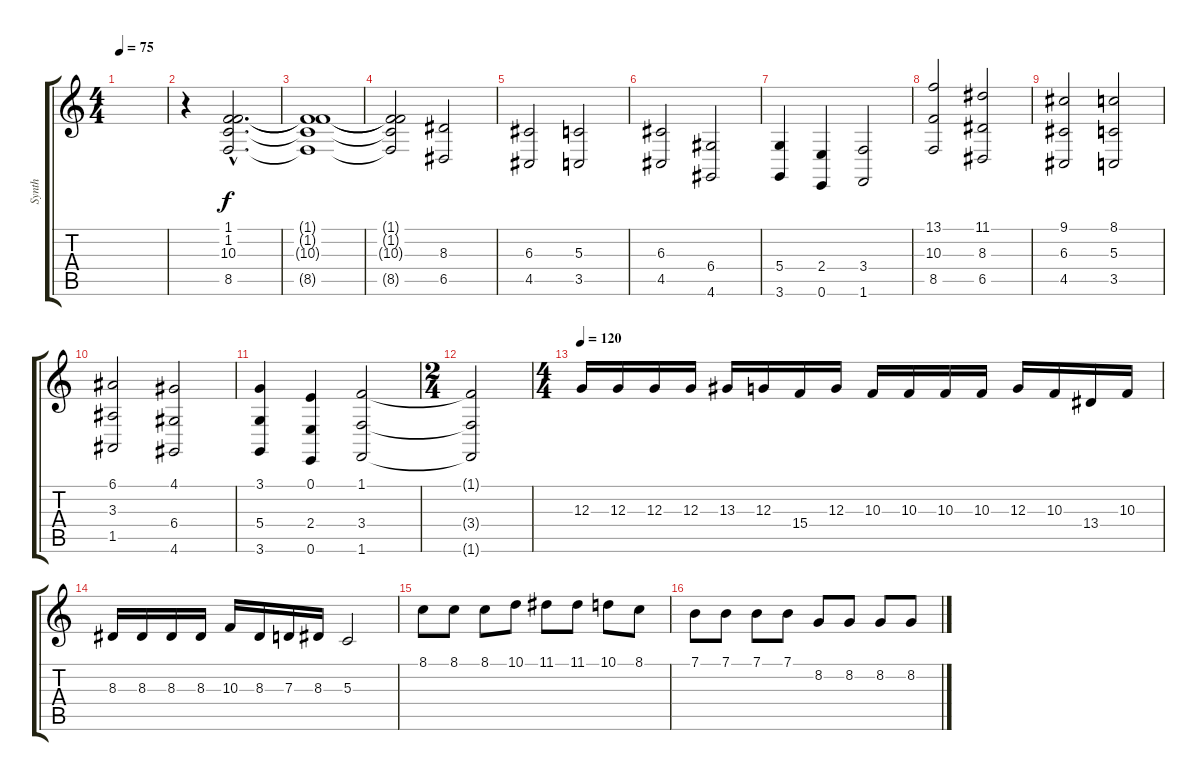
\track ("Synth" "Synth") {instrument churchorgan}
\staff {score tabs}
\tuning (E4 B3 G3 D3 A2 E2) {hide}
\ts (4 4)
\tempo 75
\clef g2
\ks c
|
r.4{volume 0} (1.1{hac} 1.2{hac} 10.3{hac} 8.5{hac}).2{d volume 9} |
(1.1{t} 1.2{t} 10.3{t} 8.5{t}).1 |
(1.1{t} 1.2{t} 10.3{t} 8.5{t}).2 (8.3 6.5).2 |
(6.3 4.5).2 (5.3 3.5).2 |
(6.3 4.5).2 (6.4 4.6).2 |
(5.4 3.6).4 (2.4 0.6).4 (3.4 1.6).2 |
(13.1 10.3 8.5).2 (11.1 8.3 6.5).2 |
(9.1 6.3 4.5).2 (8.1 5.3 3.5).2 |
(6.1 3.3 1.5).2 (4.1 6.4 4.6).2 |
(3.1 5.4 3.6).4 (0.1 2.4 0.6).4 (1.1 3.4 1.6).2 |
\ts (2 4)
(1.1{t} 3.4{t} 1.6{t}).2 |
\ts (4 4)
\tempo 120
12.3.16{volume 14} 12.3.16 12.3.16 12.3.16 13.3.16 12.3.16 15.4.16 12.3.16 10.3.16 10.3.16 10.3.16 10.3.16 12.3.16 10.3.16 13.4.16 10.3.16 |
8.3.16 8.3.16 8.3.16 8.3.16 10.3.16 8.3.16 7.3.16 8.3.16 5.3.2 |
8.1.8 8.1.8 8.1.8 10.1.8 11.1.8 11.1.8 10.1.8 8.1.8 |
7.1.8 7.1.8 7.1.8 7.1.8 8.2.8 8.2.8 8.2.8 8.2.8
